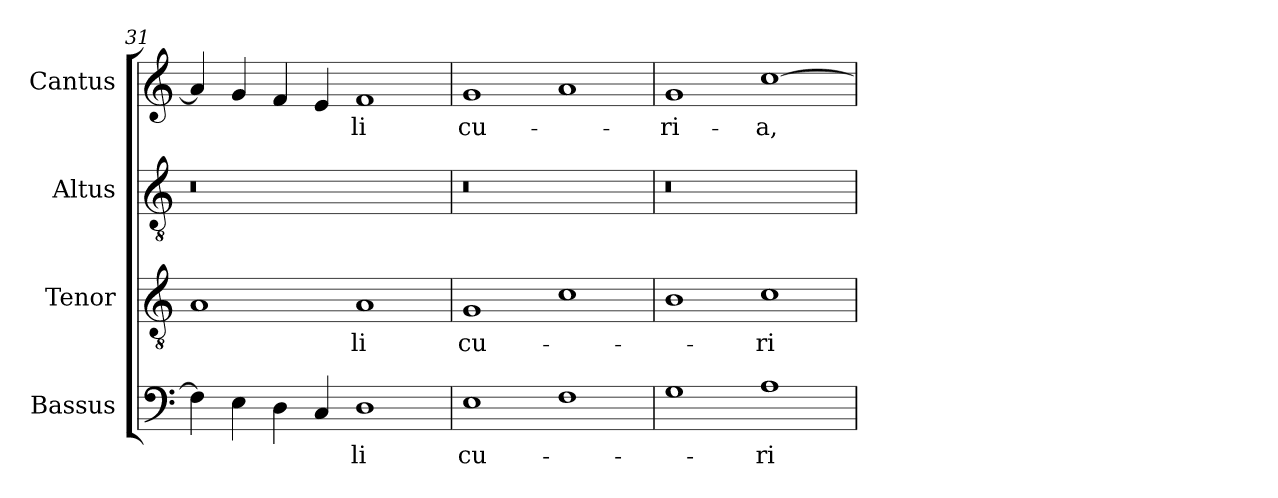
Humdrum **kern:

**kern	**text	**kern	**text	**kern	**kern	**text
*part4	*part4	*part3	*part3	*part2	*part1	*part1
*staff4	*staff4	*staff3	*staff3	*staff2	*staff1	*staff1
*I"Bassus	*	*I"Tenor	*	*I"Altus	*I"Cantus	*
*clefF4	*	*clefGv2	*	*clefGv2	*clefG2	*
*k[]	*	*k[]	*	*k[]	*k[]	*
*C:	*	*C:	*	*C:	*C:	*
=31	=31	=31	=31	=31	=31	=31
4F\]	.	1A/	.	0r	4a/]	.
4E\	.	.	.	.	4g/	.
4D\	.	.	.	.	4f/	.
4C/	.	.	.	.	4e/	.
!	!LO:LY:i	!	!LO:LY:i	!	!	!
1D\	-li	1A/	-li	.	1f/	-li
=32	=32	=32	=32	=32	=32	=32
!	!LO:LY:i	!	!LO:LY:i	!	!	!
1E\	cu-	1G/	cu-	0r	1g/	cu-
1F\	.	1c\	.	.	1a/	.
=33	=33	=33	=33	=33	=33	=33
1G\	.	1B\	.	0r	1g/	-ri-
!	!LO:LY:i	!	!LO:LY:i	!	!	!
1A\	-ri-	1c\	-ri-	.	[1cc\	-a,
=	=	=	=	=	=	=
*-	*-	*-	*-	*-	*-	*-
